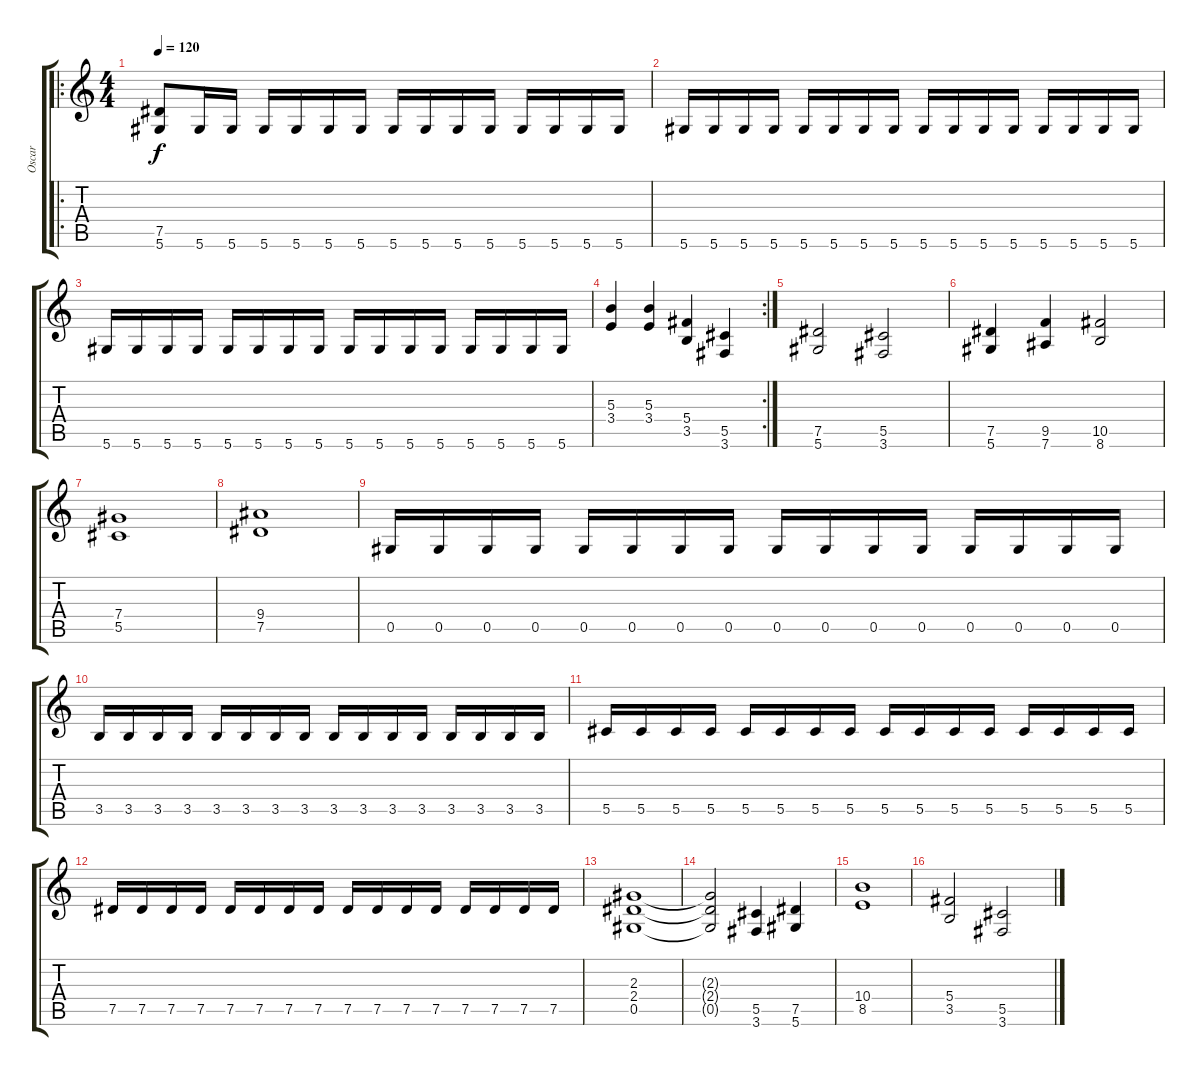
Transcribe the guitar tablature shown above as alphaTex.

\track ("Oscar" "Oscar") {instrument distortionguitar}
\staff {score tabs}
\tuning (Eb4 Bb3 Gb3 Db3 Ab2 Eb2) {hide}
\ro
\ts (4 4)
\tempo 120
\clef g2
\ks c
(7.5 5.6).8{dy f} 5.6.16 5.6.16 5.6.16 5.6.16 5.6.16 5.6.16 5.6.16 5.6.16 5.6.16 5.6.16 5.6.16 5.6.16 5.6.16 5.6.16 |
5.6.16 5.6.16 5.6.16 5.6.16 5.6.16 5.6.16 5.6.16 5.6.16 5.6.16 5.6.16 5.6.16 5.6.16 5.6.16 5.6.16 5.6.16 5.6.16 |
5.6.16 5.6.16 5.6.16 5.6.16 5.6.16 5.6.16 5.6.16 5.6.16 5.6.16 5.6.16 5.6.16 5.6.16 5.6.16 5.6.16 5.6.16 5.6.16 |
\rc 2
(5.3 3.4).4 (5.3 3.4).4 (5.4 3.5).4 (5.5 3.6).4 |
(7.5 5.6).2 (5.5 3.6).2 |
(7.5 5.6).4 (9.5 7.6).4 (10.5 8.6).2 |
(7.4 5.5).1 |
(9.4 7.5).1 |
0.5.16 0.5.16 0.5.16 0.5.16 0.5.16 0.5.16 0.5.16 0.5.16 0.5.16 0.5.16 0.5.16 0.5.16 0.5.16 0.5.16 0.5.16 0.5.16 |
3.5.16 3.5.16 3.5.16 3.5.16 3.5.16 3.5.16 3.5.16 3.5.16 3.5.16 3.5.16 3.5.16 3.5.16 3.5.16 3.5.16 3.5.16 3.5.16 |
5.5.16 5.5.16 5.5.16 5.5.16 5.5.16 5.5.16 5.5.16 5.5.16 5.5.16 5.5.16 5.5.16 5.5.16 5.5.16 5.5.16 5.5.16 5.5.16 |
7.5.16 7.5.16 7.5.16 7.5.16 7.5.16 7.5.16 7.5.16 7.5.16 7.5.16 7.5.16 7.5.16 7.5.16 7.5.16 7.5.16 7.5.16 7.5.16 |
(2.3 2.4 0.5).1 |
(2.3{t} 2.4{t} 0.5{t}).2 (5.5 3.6).4 (7.5 5.6).4 |
(10.4 8.5).1 |
(5.4 3.5).2 (5.5 3.6).2
